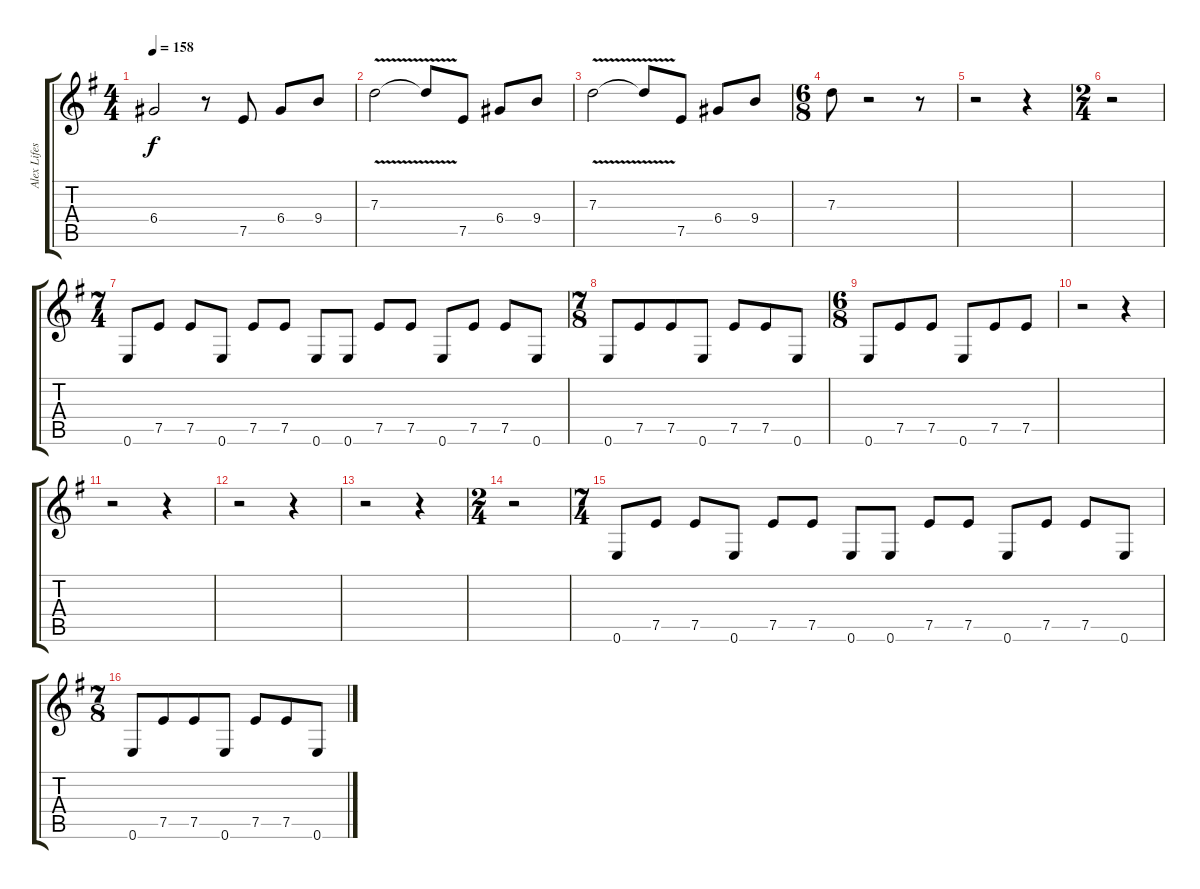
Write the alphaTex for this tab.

\track ("Alex Lifeson (guitar)" "Alex Lifes") {instrument distortionguitar}
\staff {score tabs}
\tuning (E4 B3 G3 D3 A2 E2) {hide}
\ts (4 4)
\tempo 158
\clef g2
\ks eminor
6.4{t}.2{dy f} r.8 7.5.8 6.4.8 9.4.8 |
7.3{v}.2 7.3{t}.8 7.5.8 6.4.8 9.4.8 |
7.3{v}.2 7.3{t}.8 7.5.8 6.4.8 9.4.8 |
\ts (6 8)
7.3.8 r.2 r.8 |
r.2 r.4 |
\ts (2 4)
r.2 |
\ts (7 4)
0.6.8 7.5.8 7.5.8 0.6.8 7.5.8 7.5.8 0.6.8 0.6.8 7.5.8 7.5.8 0.6.8 7.5.8 7.5.8 0.6.8 |
\ts (7 8)
0.6.8 7.5.8 7.5.8 0.6.8 7.5.8 7.5.8 0.6.8 |
\ts (6 8)
0.6.8 7.5.8 7.5.8 0.6.8 7.5.8 7.5.8 |
r.2 r.4 |
r.2 r.4 |
r.2 r.4 |
r.2 r.4 |
\ts (2 4)
r.2 |
\ts (7 4)
0.6.8 7.5.8 7.5.8 0.6.8 7.5.8 7.5.8 0.6.8 0.6.8 7.5.8 7.5.8 0.6.8 7.5.8 7.5.8 0.6.8 |
\ts (7 8)
0.6.8 7.5.8 7.5.8 0.6.8 7.5.8 7.5.8 0.6.8
